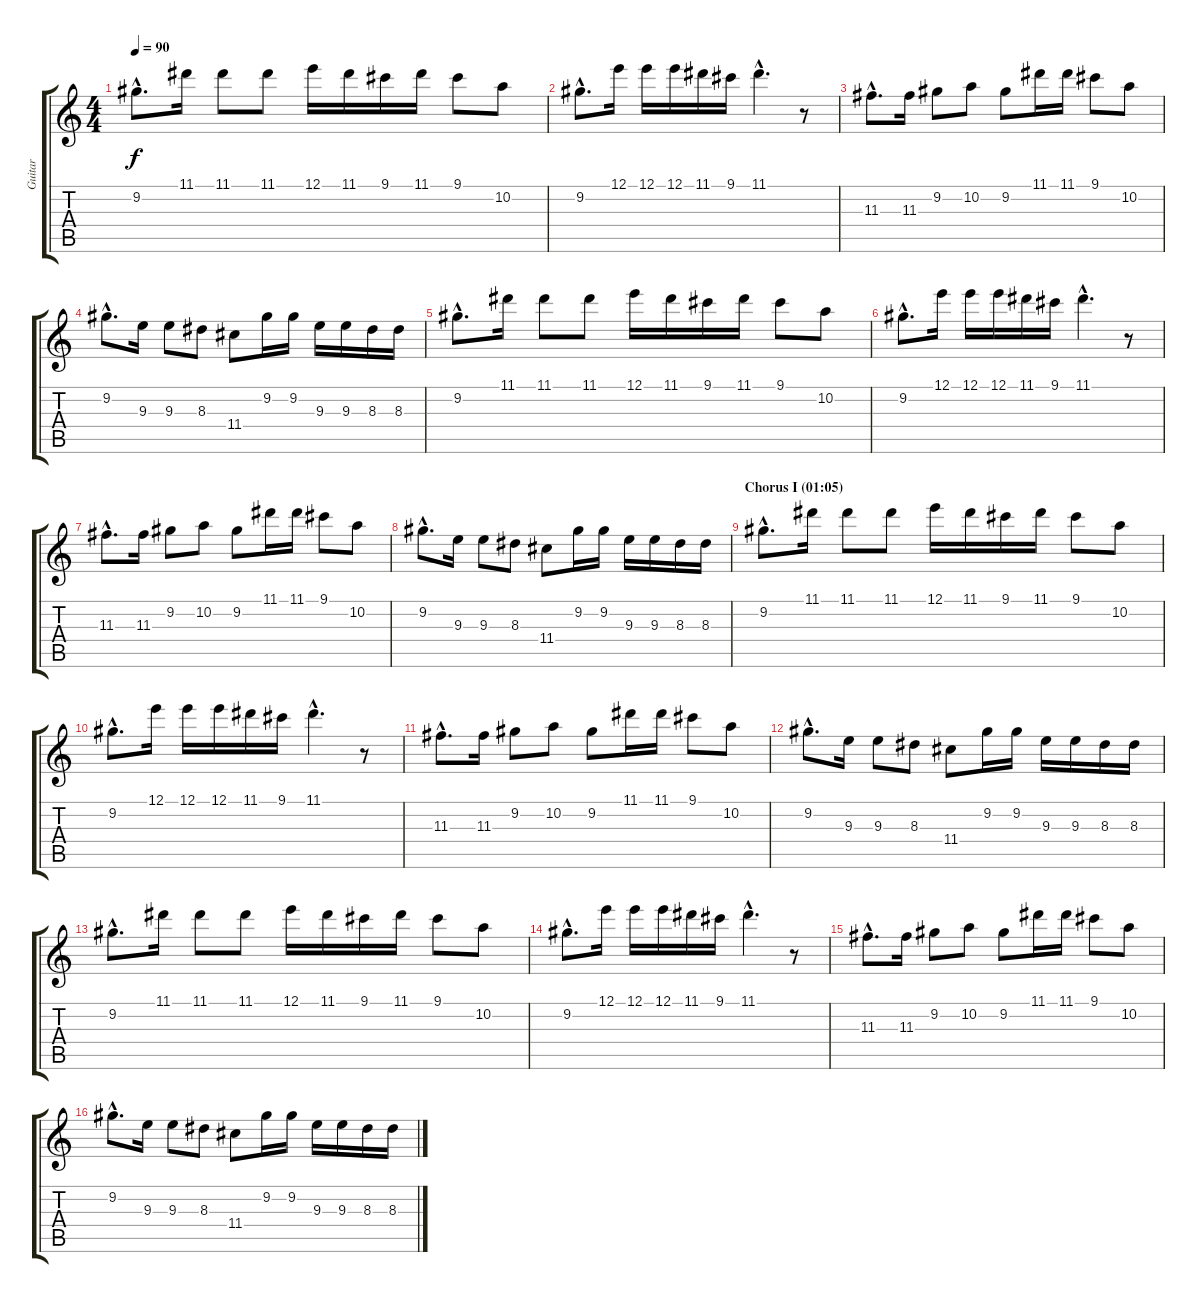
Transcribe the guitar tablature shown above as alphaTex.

\track ("Guitar" "Guitar") {instrument electricguitarjazz}
\staff {score tabs}
\tuning (E4 B3 G3 D3 A2 E2) {hide}
\ts (4 4)
\tempo 90
\clef g2
\ks c
9.2{hac}.8{d dy f} 11.1.16 11.1.8 11.1.8 12.1.16 11.1.16 9.1.16 11.1.16 9.1.8 10.2.8 |
9.2{hac}.8{d} 12.1.16 12.1.16 12.1.16 11.1.16 9.1.16 11.1{hac}.4{d} r.8 |
11.3{hac}.8{d} 11.3.16 9.2.8 10.2.8 9.2.8 11.1.16 11.1.16 9.1.8 10.2.8 |
9.2{hac}.8{d} 9.3.16 9.3.8 8.3.8 11.4.8 9.2.16 9.2.16 9.3.16 9.3.16 8.3.16 8.3.16 |
9.2{hac}.8{d} 11.1.16 11.1.8 11.1.8 12.1.16 11.1.16 9.1.16 11.1.16 9.1.8 10.2.8 |
9.2{hac}.8{d} 12.1.16 12.1.16 12.1.16 11.1.16 9.1.16 11.1{hac}.4{d} r.8 |
11.3{hac}.8{d} 11.3.16 9.2.8 10.2.8 9.2.8 11.1.16 11.1.16 9.1.8 10.2.8 |
9.2{hac}.8{d} 9.3.16 9.3.8 8.3.8 11.4.8 9.2.16 9.2.16 9.3.16 9.3.16 8.3.16 8.3.16 |
\section ("" "Chorus I (01:05)")
9.2{hac}.8{d} 11.1.16 11.1.8 11.1.8 12.1.16 11.1.16 9.1.16 11.1.16 9.1.8 10.2.8 |
9.2{hac}.8{d} 12.1.16 12.1.16 12.1.16 11.1.16 9.1.16 11.1{hac}.4{d} r.8 |
11.3{hac}.8{d} 11.3.16 9.2.8 10.2.8 9.2.8 11.1.16 11.1.16 9.1.8 10.2.8 |
9.2{hac}.8{d} 9.3.16 9.3.8 8.3.8 11.4.8 9.2.16 9.2.16 9.3.16 9.3.16 8.3.16 8.3.16 |
9.2{hac}.8{d} 11.1.16 11.1.8 11.1.8 12.1.16 11.1.16 9.1.16 11.1.16 9.1.8 10.2.8 |
9.2{hac}.8{d} 12.1.16 12.1.16 12.1.16 11.1.16 9.1.16 11.1{hac}.4{d} r.8 |
11.3{hac}.8{d} 11.3.16 9.2.8 10.2.8 9.2.8 11.1.16 11.1.16 9.1.8 10.2.8 |
9.2{hac}.8{d} 9.3.16 9.3.8 8.3.8 11.4.8 9.2.16 9.2.16 9.3.16 9.3.16 8.3.16 8.3.16
